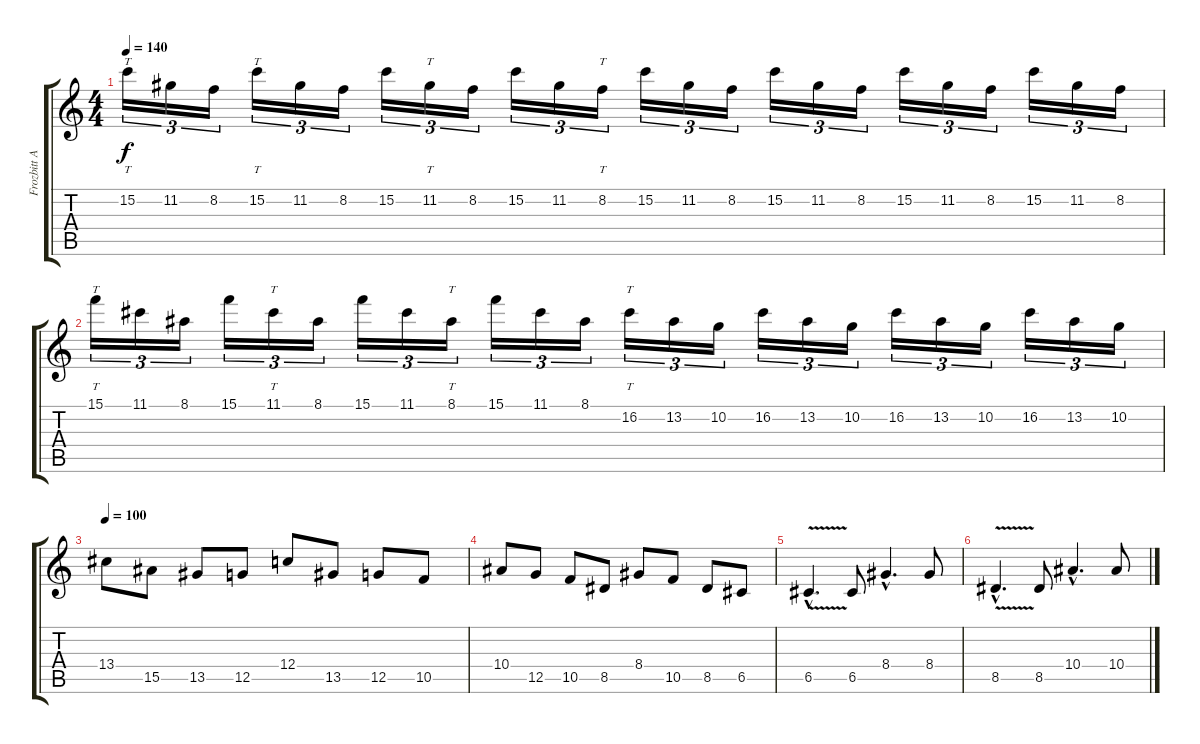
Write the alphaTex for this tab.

\track ("Frozbitt Addictorius" "Frozbitt A") {instrument distortionguitar}
\staff {score tabs}
\tuning (D4 A3 F3 C3 G2 C2) {hide}
\ts (4 4)
\tempo 140
\clef g2
\ks c
15.2.16{tt tu (3 2) dy f} 11.2.16{tu (3 2)} 8.2.16{tu (3 2)} 15.2.16{tt tu (3 2)} 11.2.16{tu (3 2)} 8.2.16{tu (3 2)} 15.2.16{tu (3 2)} 11.2.16{tt tu (3 2)} 8.2.16{tu (3 2)} 15.2.16{tu (3 2)} 11.2.16{tu (3 2)} 8.2.16{tt tu (3 2)} 15.2.16{tu (3 2)} 11.2.16{tu (3 2)} 8.2.16{tu (3 2)} 15.2.16{tu (3 2)} 11.2.16{tu (3 2)} 8.2.16{tu (3 2)} 15.2.16{tu (3 2)} 11.2.16{tu (3 2)} 8.2.16{tu (3 2)} 15.2.16{tu (3 2)} 11.2.16{tu (3 2)} 8.2.16{tu (3 2)} |
15.1.16{tt tu (3 2)} 11.1.16{tu (3 2)} 8.1.16{tu (3 2)} 15.1.16{tu (3 2)} 11.1.16{tt tu (3 2)} 8.1.16{tu (3 2)} 15.1.16{tu (3 2)} 11.1.16{tu (3 2)} 8.1.16{tt tu (3 2)} 15.1.16{tu (3 2)} 11.1.16{tu (3 2)} 8.1.16{tu (3 2)} 16.2.16{tt tu (3 2)} 13.2.16{tu (3 2)} 10.2.16{tu (3 2)} 16.2.16{tu (3 2)} 13.2.16{tu (3 2)} 10.2.16{tu (3 2)} 16.2.16{tu (3 2)} 13.2.16{tu (3 2)} 10.2.16{tu (3 2)} 16.2.16{tu (3 2)} 13.2.16{tu (3 2)} 10.2.16{tu (3 2)} |
\tempo 100
13.4.8 15.5.8 13.5.8 12.5.8 12.4.8 13.5.8 12.5.8 10.5.8 |
10.4.8 12.5.8 10.5.8 8.5.8 8.4.8 10.5.8 8.5.8 6.5.8 |
6.5{v hac}.4{d} 6.5.8 8.4{hac}.4{d} 8.4.8 |
8.5{v hac}.4{d} 8.5.8 10.4{hac}.4{d} 10.4.8
